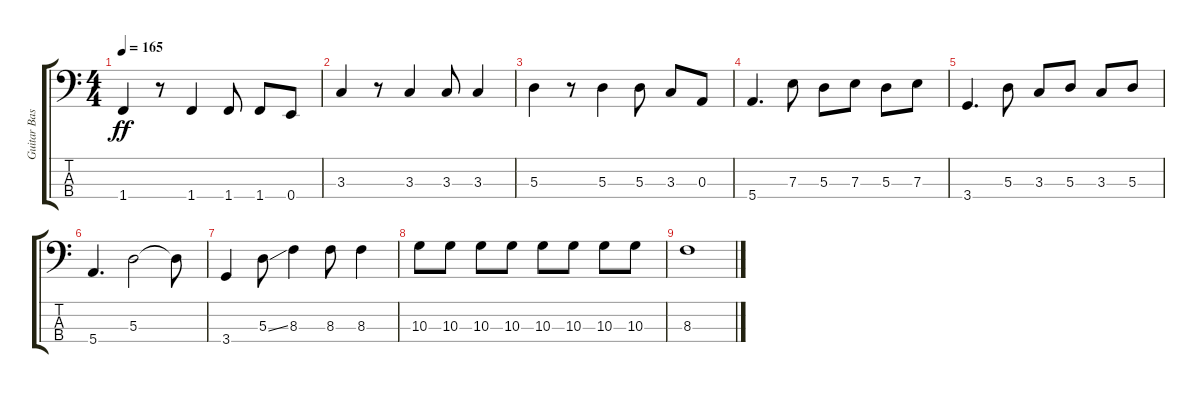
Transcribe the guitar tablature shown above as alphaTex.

\track ("Guitar Bass : Akiyama Mio - Tan" "Guitar Bas") {instrument electricbasspick}
\staff {score tabs}
\tuning (G2 D2 A1 E1) {hide}
\ts (4 4)
\tempo 165
\clef f4
\ks c
1.4.4{dy ff} r.8 1.4.4 1.4.8 1.4.8 0.4.8 |
3.3.4 r.8 3.3.4 3.3.8 3.3.4 |
5.3.4 r.8 5.3.4 5.3.8 3.3.8 0.3.8 |
5.4.4{d} 7.3.8 5.3.8 7.3.8 5.3.8 7.3.8 |
3.4.4{d} 5.3.8 3.3.8 5.3.8 3.3.8 5.3.8 |
5.4.4{d} 5.3.2 5.3{t}.8 |
3.4.4 5.3{ss}.8 8.3.4 8.3.8 8.3.4 |
10.3.8 10.3.8 10.3.8 10.3.8 10.3.8 10.3.8 10.3.8 10.3.8 |
8.3.1
